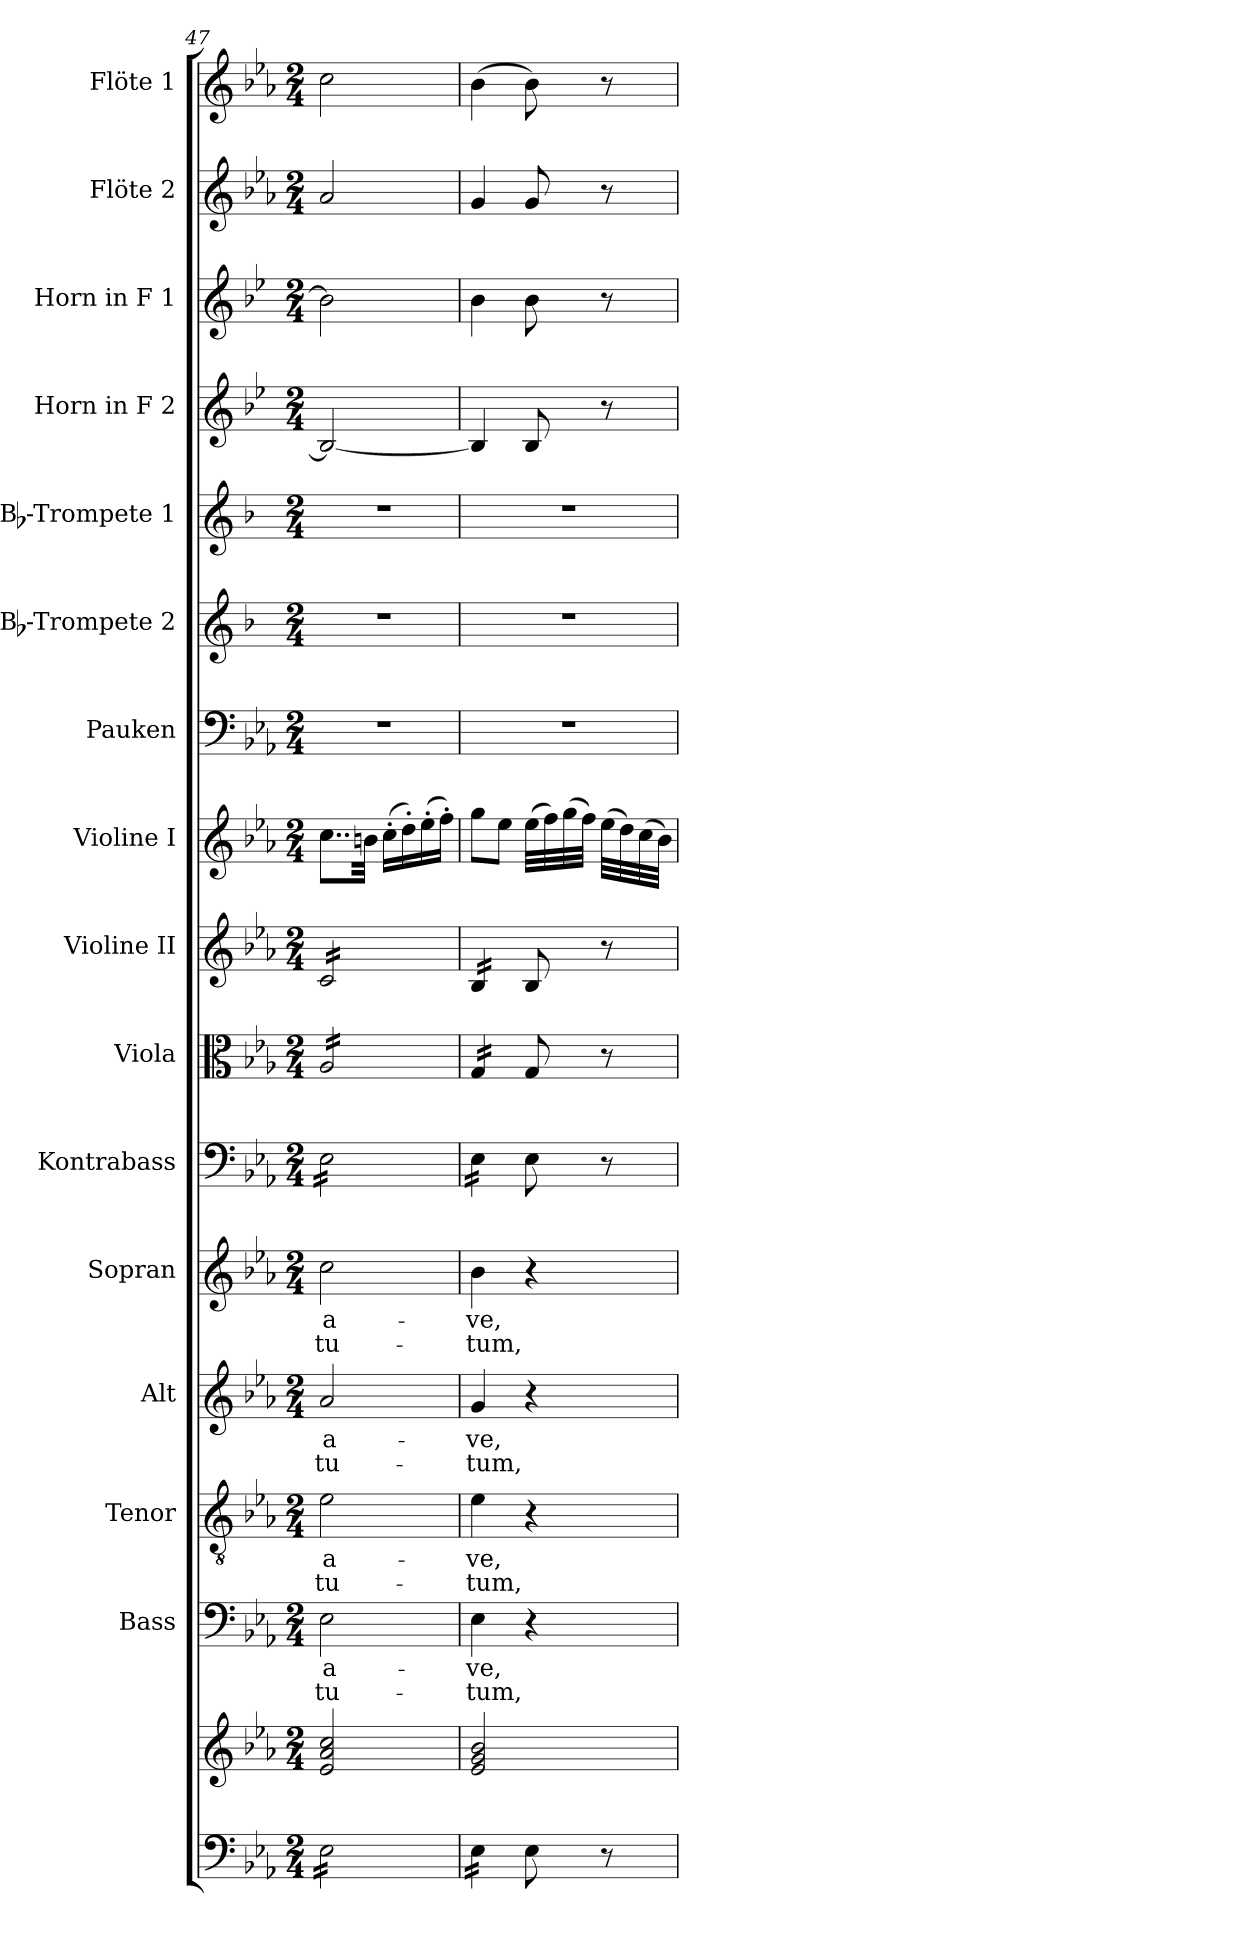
**kern	**kern	**kern	**text	**text	**kern	**text	**text	**kern	**text	**text	**kern	**text	**text	**kern	**kern	**kern	**kern	**kern	**kern	**kern	**kern	**kern	**kern	**kern
*part16	*part16	*part15	*part15	*part15	*part14	*part14	*part14	*part13	*part13	*part13	*part12	*part12	*part12	*part11	*part10	*part9	*part8	*part7	*part6	*part5	*part4	*part3	*part2	*part1
*staff17	*staff16	*staff15	*staff15	*staff15	*staff14	*staff14	*staff14	*staff13	*staff13	*staff13	*staff12	*staff12	*staff12	*staff11	*staff10	*staff9	*staff8	*staff7	*staff6	*staff5	*staff4	*staff3	*staff2	*staff1
*	*	*I"Bass	*	*	*I"Tenor	*	*	*I"Alt	*	*	*I"Sopran	*	*	*I"Kontrabass	*I"Viola	*I"Violine II	*I"Violine I	*I"Pauken	*I"Bb-Trompete 2	*I"Bb-Trompete 1	*I"Horn in F 2	*I"Horn in F 1	*I"Flöte 2	*I"Flöte 1
*	*	*I'B.	*	*	*I'T.	*	*	*I'A.	*	*	*I'S.	*	*	*I'Kb.	*I'Vla.	*I'Vl. II	*I'Vl. I	*I'Pk.	*I'Bb Trp. 2	*I'Bb Trp. 1	*	*	*I'Fl. 2	*I'Fl. 1
*clefF4	*clefG2	*clefF4	*	*	*clefGv2	*	*	*clefG2	*	*	*clefG2	*	*	*clefF4	*clefC3	*clefG2	*clefG2	*clefF4	*clefG2	*clefG2	*clefG2	*clefG2	*clefG2	*clefG2
*	*	*	*	*	*	*	*	*	*	*	*	*	*	*ITrd7c12	*	*	*	*	*ITrd1c2	*ITrd1c2	*ITrd4c7	*ITrd4c7	*	*
*k[b-e-a-]	*k[b-e-a-]	*k[b-e-a-]	*	*	*k[b-e-a-]	*	*	*k[b-e-a-]	*	*	*k[b-e-a-]	*	*	*k[b-e-a-]	*k[b-e-a-]	*k[b-e-a-]	*k[b-e-a-]	*k[b-e-a-]	*k[b-e-a-]	*k[b-e-a-]	*k[b-e-a-]	*k[b-e-a-]	*k[b-e-a-]	*k[b-e-a-]
*E-:	*E-:	*E-:	*	*	*E-:	*	*	*E-:	*	*	*E-:	*	*	*E-:	*E-:	*E-:	*E-:	*E-:	*E-:	*E-:	*E-:	*E-:	*E-:	*E-:
*M2/4	*M2/4	*M2/4	*	*	*M2/4	*	*	*M2/4	*	*	*M2/4	*	*	*M2/4	*M2/4	*M2/4	*M2/4	*M2/4	*M2/4	*M2/4	*M2/4	*M2/4	*M2/4	*M2/4
=47	=47	=47	=47	=47	=47	=47	=47	=47	=47	=47	=47	=47	=47	=47	=47	=47	=47	=47	=47	=47	=47	=47	=47	=47
!	!	!	!LO:LY:b	!LO:LY:b	!	!LO:LY:b	!LO:LY:b	!	!LO:LY:b	!LO:LY:b	!	!LO:LY:b	!LO:LY:b	!	!	!	!	!	!	!	!	!	!	!
*tremolo	*	*	*	*	*	*	*	*	*	*	*	*	*	*	*	*	*	*	*	*	*	*	*	*
*	*	*	*	*	*	*	*	*	*	*	*	*	*	*tremolo	*	*	*	*	*	*	*	*	*	*
*	*	*	*	*	*	*	*	*	*	*	*	*	*	*	*tremolo	*	*	*	*	*	*	*	*	*
*	*	*	*	*	*	*	*	*	*	*	*	*	*	*	*	*tremolo	*	*	*	*	*	*	*	*
16E-\LL	2e-/ 2a-/ 2cc/	2E-\	a-	tu-	2e-\	a-	tu-	2a-/	a-	tu-	2cc\	a-	tu-	16EE-\LL	16A-/LL	16c/LL	8..cc\L	2r	2r	2r	2E-/_	2e-\]	2a-/	2cc\
16E-\	.	.	.	.	.	.	.	.	.	.	.	.	.	16EE-\	16A-/	16c/	.	.	.	.	.	.	.	.
16E-\	.	.	.	.	.	.	.	.	.	.	.	.	.	16EE-\	16A-/	16c/	.	.	.	.	.	.	.	.
16E-\	.	.	.	.	.	.	.	.	.	.	.	.	.	16EE-\	16A-/	16c/	.	.	.	.	.	.	.	.
.	.	.	.	.	.	.	.	.	.	.	.	.	.	.	.	.	32bn\Jkk	.	.	.	.	.	.	.
16E-\	.	.	.	.	.	.	.	.	.	.	.	.	.	16EE-\	16A-/	16c/	(>16cc'>\LL	.	.	.	.	.	.	.
16E-\	.	.	.	.	.	.	.	.	.	.	.	.	.	16EE-\	16A-/	16c/	16dd'>\)	.	.	.	.	.	.	.
16E-\	.	.	.	.	.	.	.	.	.	.	.	.	.	16EE-\	16A-/	16c/	(>16ee-'>\	.	.	.	.	.	.	.
16E-\JJ	.	.	.	.	.	.	.	.	.	.	.	.	.	16EE-\JJ	16A-/JJ	16c/JJ	16ff'>\JJ)	.	.	.	.	.	.	.
=48	=48	=48	=48	=48	=48	=48	=48	=48	=48	=48	=48	=48	=48	=48	=48	=48	=48	=48	=48	=48	=48	=48	=48	=48
!	!	!	!LO:LY:b	!LO:LY:b	!	!LO:LY:b	!LO:LY:b	!	!LO:LY:b	!LO:LY:b	!	!LO:LY:b	!LO:LY:b	!	!	!	!	!	!	!	!	!	!	!
16E-\LL	2e-/ 2g/ 2b-/	4E-\	-ve,	-tum,	4e-\	-ve,	-tum,	4g/	-ve,	-tum,	4b-\	-ve,	-tum,	16EE-\LL	16G/LL	16B-/LL	8gg\L	2r	2r	2r	4E-/]	4e-\	4g/	(>4b-\
16E-\	.	.	.	.	.	.	.	.	.	.	.	.	.	16EE-\	16G/	16B-/	.	.	.	.	.	.	.	.
16E-\	.	.	.	.	.	.	.	.	.	.	.	.	.	16EE-\	16G/	16B-/	8ee-\J	.	.	.	.	.	.	.
16E-\JJ	.	.	.	.	.	.	.	.	.	.	.	.	.	16EE-\JJ	16G/JJ	16B-/JJ	.	.	.	.	.	.	.	.
*	*	*	*	*	*	*	*	*	*	*	*	*	*	*	*	*Xtremolo	*	*	*	*	*	*	*	*
*	*	*	*	*	*	*	*	*	*	*	*	*	*	*	*Xtremolo	*	*	*	*	*	*	*	*	*
*	*	*	*	*	*	*	*	*	*	*	*	*	*	*Xtremolo	*	*	*	*	*	*	*	*	*	*
*Xtremolo	*	*	*	*	*	*	*	*	*	*	*	*	*	*	*	*	*	*	*	*	*	*	*	*
8E-\	.	4r	.	.	4r	.	.	4r	.	.	4r	.	.	8EE-\	8G/	8B-/	(>32ee-\LLL	.	.	.	8E-/	8e-\	8g/	8b-\)
.	.	.	.	.	.	.	.	.	.	.	.	.	.	.	.	.	32ff\)	.	.	.	.	.	.	.
.	.	.	.	.	.	.	.	.	.	.	.	.	.	.	.	.	(>32gg\	.	.	.	.	.	.	.
.	.	.	.	.	.	.	.	.	.	.	.	.	.	.	.	.	32ff\JJJ)	.	.	.	.	.	.	.
8r	.	.	.	.	.	.	.	.	.	.	.	.	.	8r	8r	8r	(>32ee-\LLL	.	.	.	8r	8r	8r	8r
.	.	.	.	.	.	.	.	.	.	.	.	.	.	.	.	.	32dd\)	.	.	.	.	.	.	.
.	.	.	.	.	.	.	.	.	.	.	.	.	.	.	.	.	(>32cc\	.	.	.	.	.	.	.
.	.	.	.	.	.	.	.	.	.	.	.	.	.	.	.	.	32b-\JJJ)	.	.	.	.	.	.	.
=	=	=	=	=	=	=	=	=	=	=	=	=	=	=	=	=	=	=	=	=	=	=	=	=
*-	*-	*-	*-	*-	*-	*-	*-	*-	*-	*-	*-	*-	*-	*-	*-	*-	*-	*-	*-	*-	*-	*-	*-	*-
